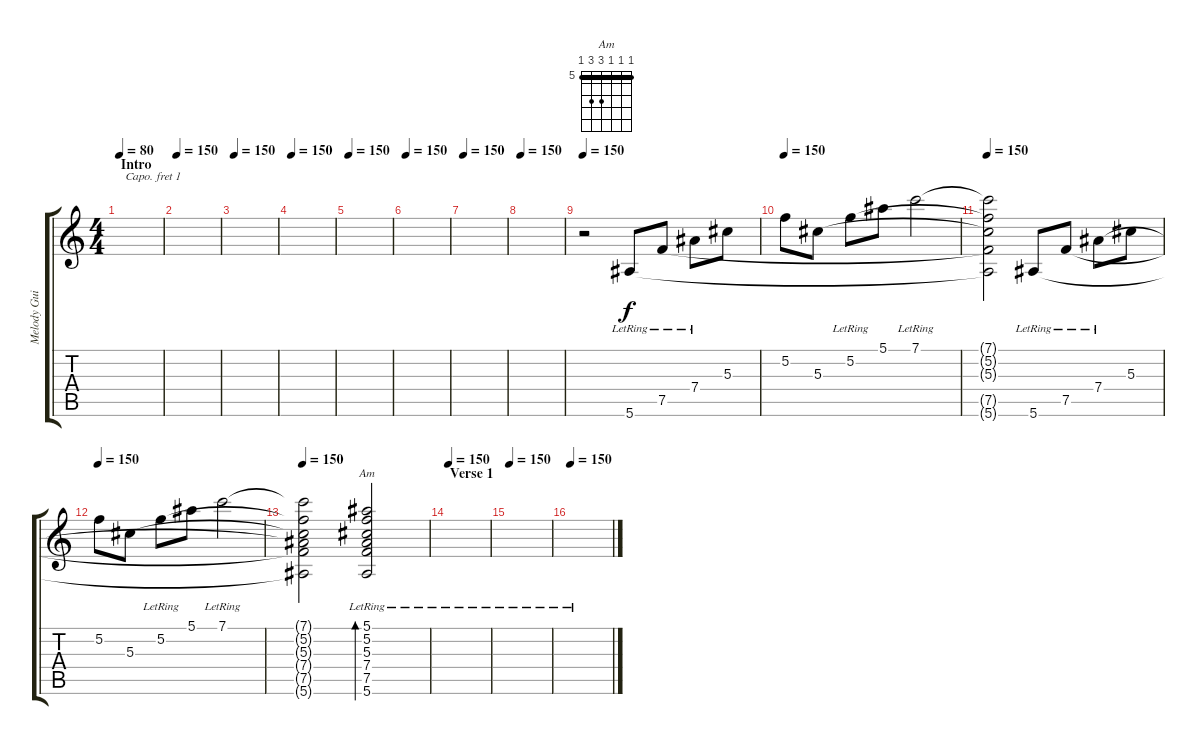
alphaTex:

\track ("Melody Guitar" "Melody Gui") {instrument acousticguitarsteel}
\staff {score tabs}
\capo 1
\tuning (E4 B3 G3 D3 A2 E2) {hide}
\chord ("Am" 5 5 5 7 7 5) {firstfret 5 barre 5}
\ts (4 4)
\section ("" "Intro")
\tempo 80
\tempo 150
\tempo 80
\clef g2
\ks c
|
\tempo 150
|
\tempo 150
|
\tempo 150
|
\tempo 150
|
\tempo 150
|
\tempo 150
|
\tempo 150
|
\tempo 150
r.2 5.6{lr}.8 7.5{lr}.8 7.4{lr}.8 5.3.8 |
\tempo 150
5.2.8 5.3.8 5.2{lr}.8 5.1.8 7.1{lr}.2 |
\tempo 150
(7.1{t} 5.2{t} 5.3{t} 7.5{t} 5.6{t}).2 5.6{lr}.8 7.5{lr}.8 7.4{lr}.8 5.3.8 |
\tempo 150
5.2.8 5.3.8 5.2{lr}.8 5.1.8 7.1{lr}.2 |
\tempo 150
(7.1{t} 5.2{t} 5.3{t} 7.4{t} 7.5{t} 5.6{t}).2 (5.1{lr} 5.2{lr} 5.3{lr} 7.4{lr} 7.5{lr} 5.6{lr}).2{bd 240 ch "Am"} |
\section ("" "Verse 1")
\tempo 150
|
\tempo 150
|
\tempo 150
